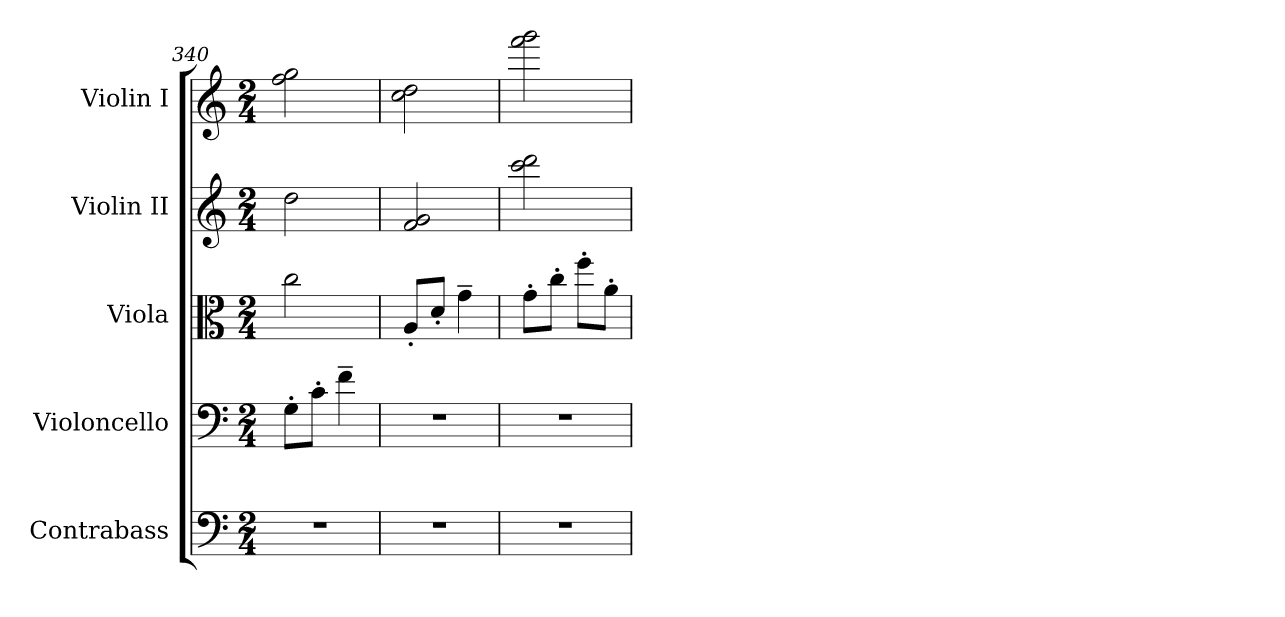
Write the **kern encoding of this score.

**kern	**kern	**kern	**kern	**kern
*part5	*part4	*part3	*part2	*part1
*staff5	*staff4	*staff3	*staff2	*staff1
*I"Contrabass	*I"Violoncello	*I"Viola	*I"Violin II	*I"Violin I
*I'Cb.	*I'Vc.	*I'Vla.	*I'Vln. II	*I'Vln. I
*clefF4	*clefF4	*clefC3	*clefG2	*clefG2
*ITrd7c12	*	*	*	*
*k[]	*k[]	*k[]	*k[]	*k[]
*M2/4	*M2/4	*M2/4	*M2/4	*M2/4
=340	=340	=340	=340	=340
2r	8G'\L	2cc\	2dd\	2ff\ 2gg\
.	8c'\J	.	.	.
.	4f~\	.	.	.
=341	=341	=341	=341	=341
2r	2r	8A'/L	2f/ 2g/	2cc\ 2dd\
.	.	8d'/J	.	.
.	.	4g~\	.	.
=342	=342	=342	=342	=342
2r	2r	8g'\L	2ccc\ 2ddd\	2fff\ 2ggg\
.	.	8cc'\J	.	.
.	.	8ff'\L	.	.
.	.	8a'\J	.	.
=	=	=	=	=
*-	*-	*-	*-	*-
